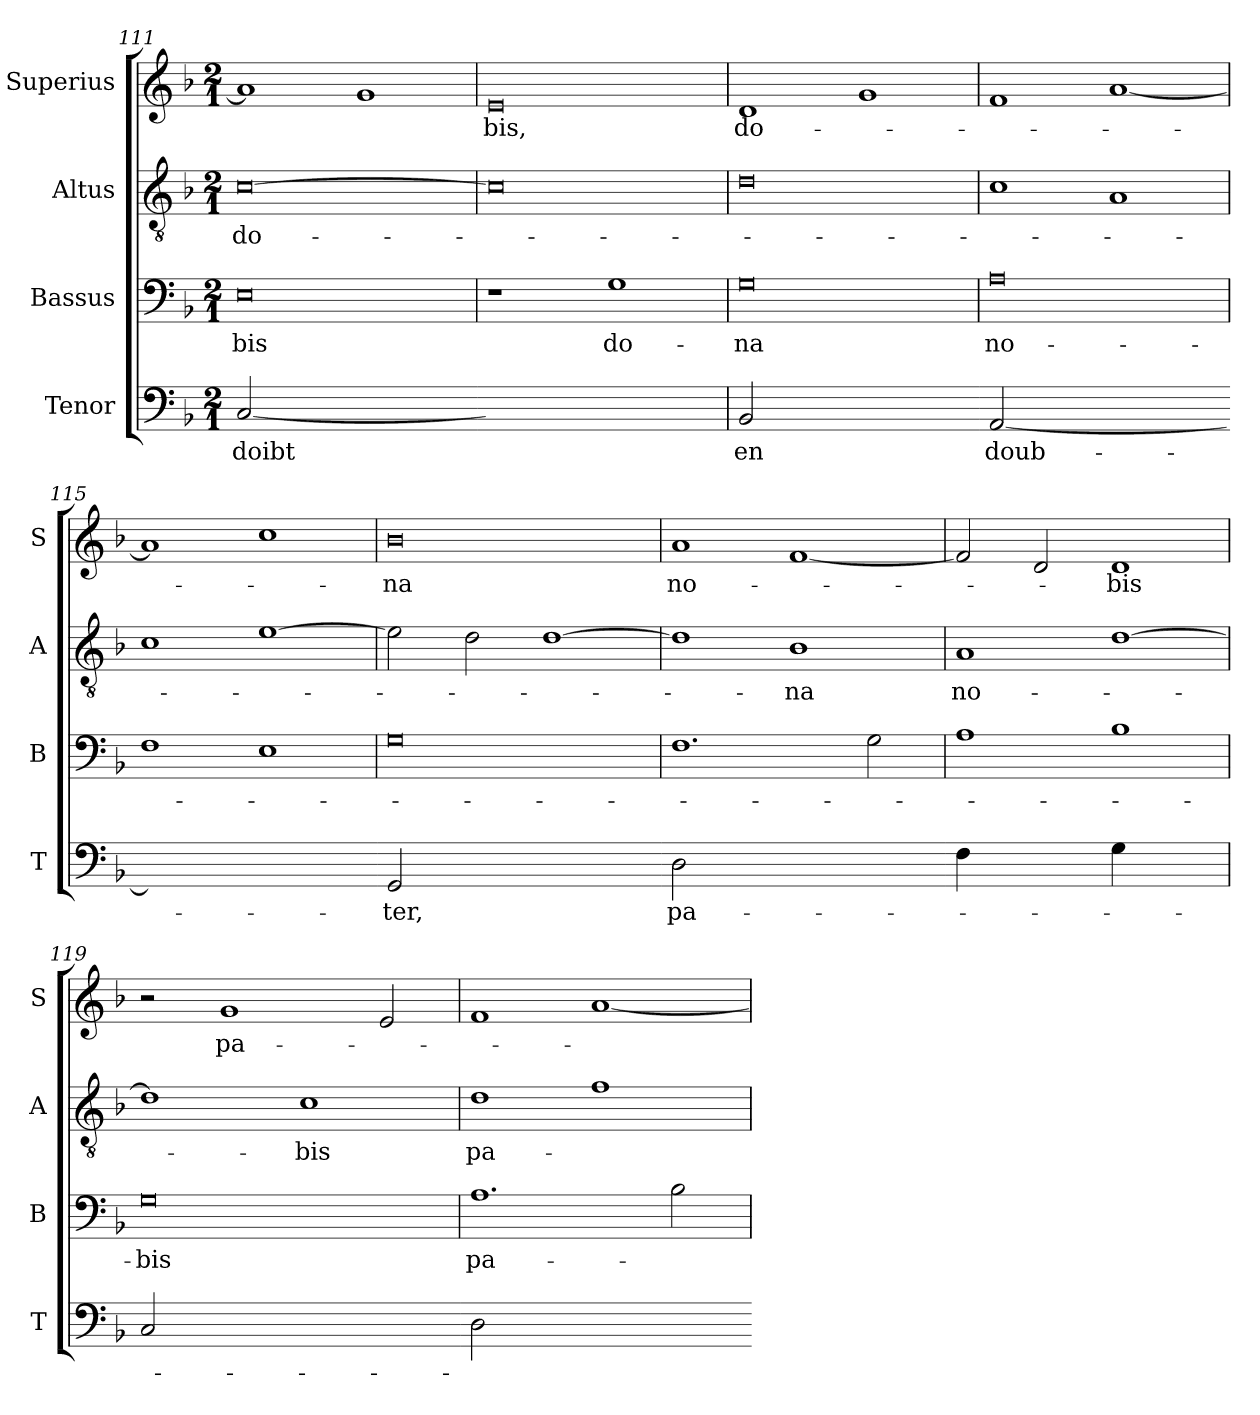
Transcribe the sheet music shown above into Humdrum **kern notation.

**kern	**text	**kern	**text	**kern	**text	**kern	**text
*part4	*part4	*part3	*part3	*part2	*part2	*part1	*part1
*staff4	*staff4	*staff3	*staff3	*staff2	*staff2	*staff1	*staff1
*I"Tenor	*	*I"Bassus	*	*I"Altus	*	*I"Superius	*
*I'T	*	*I'B	*	*I'A	*	*I'S	*
*clefF4	*	*clefF4	*	*clefGv2	*	*clefG2	*
*k[b-]	*	*k[b-]	*	*k[b-]	*	*k[b-]	*
*M2/1	*	*M2/1	*	*M2/1	*	*M2/1	*
=111	=111	=111	=111	=111	=111	=111	=111
!LO:N:vis=2	!	!	!	!	!	!	!
[0C	doibt	0E	-bis	[0c	do-	1a]	.
.	.	.	.	.	.	1g	.
=112-	=112	=112	=112	=112	=112	=112	=112
!LO:N:vis=2	!	!	!	!	!	!	!
0Cyy]	.	1r	.	0c]	.	0e	-bis,
.	.	1G	do-	.	.	.	.
=113	=113	=113	=113	=113	=113	=113	=113
!LO:N:vis=2	!	!	!	!	!	!	!
0BB-	en	0G	-na	0d	.	1d	do-
.	.	.	.	.	.	1g	.
=114-	=114	=114	=114	=114	=114	=114	=114
!LO:N:vis=2	!	!	!	!	!	!	!
[0AA	doub-	0A	no-	1c	.	1f	.
.	.	.	.	1A	.	[1a	.
=115-	=115	=115	=115	=115	=115	=115	=115
!LO:N:vis=2	!	!	!	!	!	!	!
0AAyy]	.	1F	.	1c	.	1a]	.
.	.	1E	.	[1e	.	1cc	.
=116-	=116	=116	=116	=116	=116	=116	=116
!LO:N:vis=2	!	!	!	!	!	!	!
0GG	-ter,	0G	.	2e\]	.	0b-	-na
.	.	.	.	2d\	.	.	.
.	.	.	.	[1d	.	.	.
=117-	=117	=117	=117	=117	=117	=117	=117
!LO:N:vis=2	!	!	!	!	!	!	!
0D	pa-	1.F	.	1d]	.	1a	no-
.	.	.	.	1B-	-na	[1f	.
.	.	2G\	.	.	.	.	.
=118-	=118	=118	=118	=118	=118	=118	=118
!LO:N:vis=4	!	!	!	!	!	!	!
1F	.	1A	.	1A	no-	2f/]	.
.	.	.	.	.	.	2d/	.
!LO:N:vis=4	!	!	!	!	!	!	!
1G	.	1B-	.	[1d	.	1d	-bis
=119	=119	=119	=119	=119	=119	=119	=119
!LO:N:vis=2	!	!	!	!	!	!	!
0C	.	0G	-bis	1d]	.	2r	.
.	.	.	.	.	.	1g	pa-
.	.	.	.	1c	-bis	.	.
.	.	.	.	.	.	2e/	.
=120-	=120	=120	=120	=120	=120	=120	=120
!LO:N:vis=2	!	!	!	!	!	!	!
0D	.	1.A	pa-	1d	pa-	1f	.
.	.	.	.	1f	.	[1a	.
.	.	2B-\	.	.	.	.	.
=-	=	=	=	=	=	=	=
*-	*-	*-	*-	*-	*-	*-	*-
